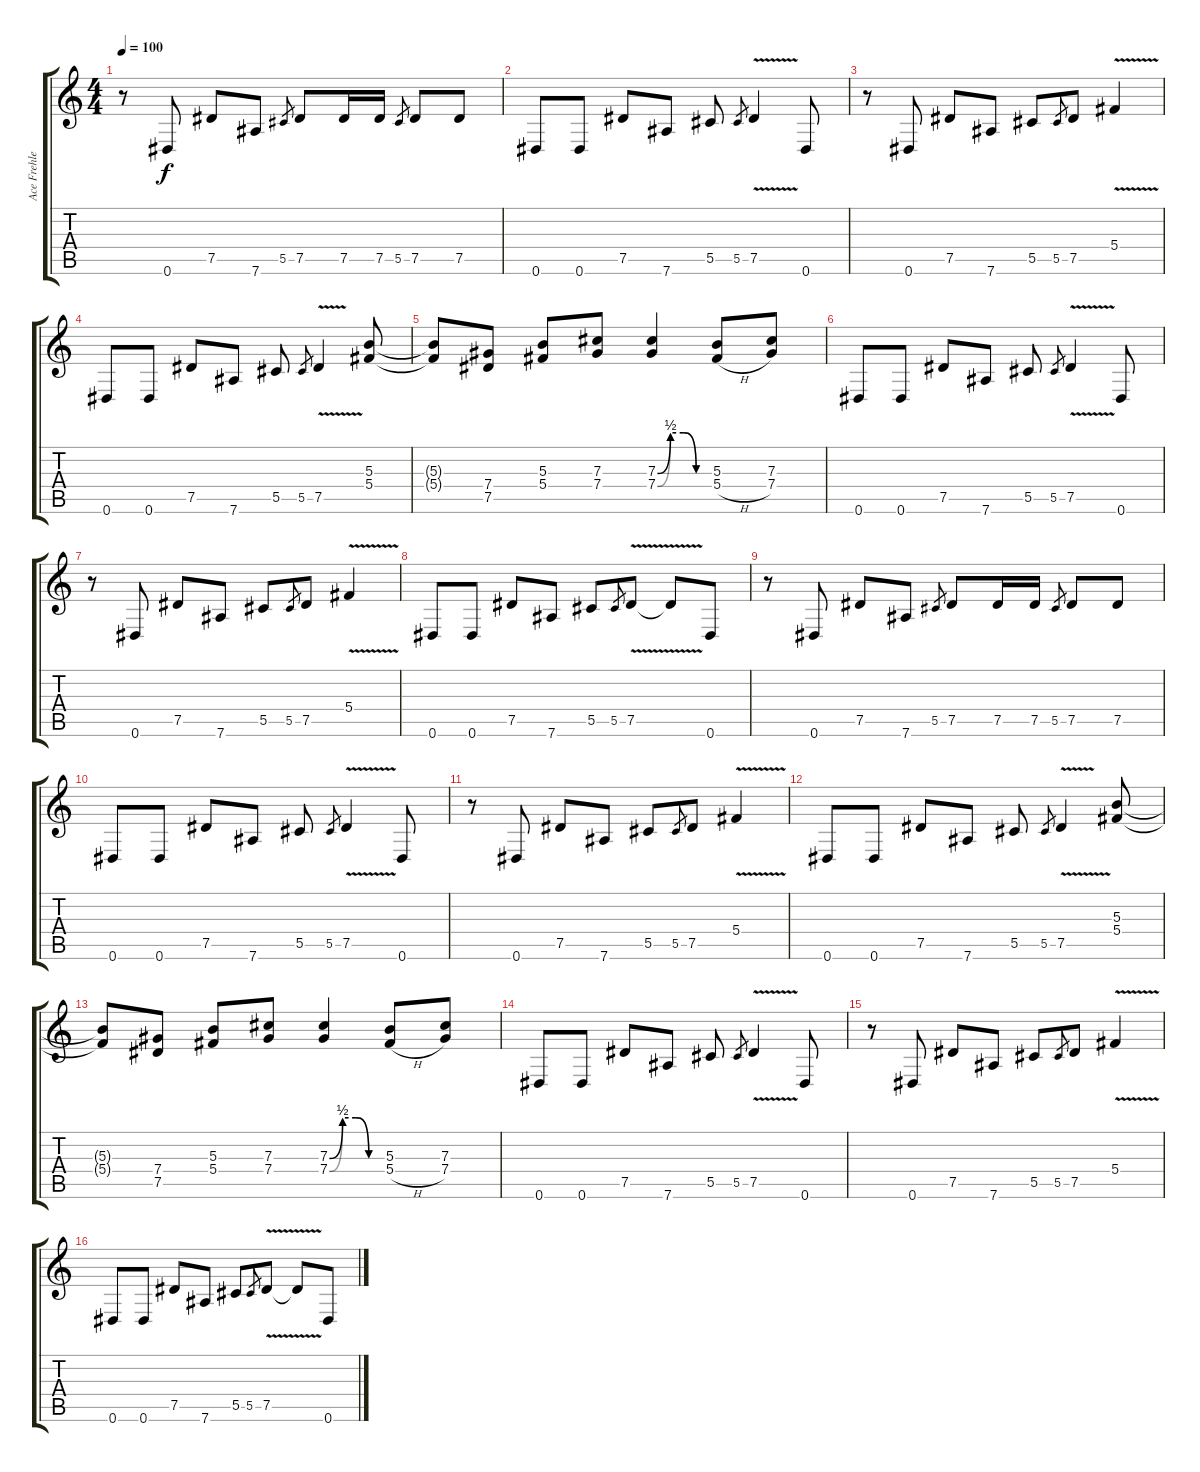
\track ("Ace Frehley" "Ace Frehle") {instrument overdrivenguitar}
\staff {score tabs}
\tuning (Eb4 Bb3 Gb3 Db3 Ab2 Eb2) {hide}
\ts (4 4)
\tempo 100
\clef g2
\ks c
r.8{dy f} 0.6.8 7.5.8 7.6.8 5.5.8{gr} 7.5.8 7.5.16 7.5.16 5.5.8{gr} 7.5.8 7.5.8 |
0.6.8 0.6.8 7.5.8 7.6.8 5.5.8 5.5.8{gr} 7.5{v}.4 0.6.8 |
r.8 0.6.8 7.5.8 7.6.8 5.5.8 5.5.8{gr} 7.5.8 5.4{v}.4 |
0.6.8 0.6.8 7.5.8 7.6.8 5.5.8 5.5.8{gr} 7.5{v}.4 (5.3 5.4).8 |
(5.3{t} 5.4{t}).8 (7.4 7.5).8 (5.3 5.4).8 (7.3 7.4).8 (7.3{be (custom 0 0 15 2 30 2 45 0 60 0)} 7.4{be (custom 0 0 15 2 30 2 45 0 60 0)}).4 (5.3 5.4{h}).8 (7.3 7.4).8 |
0.6.8 0.6.8 7.5.8 7.6.8 5.5.8 5.5.8{gr} 7.5{v}.4 0.6.8 |
r.8 0.6.8 7.5.8 7.6.8 5.5.8 5.5.8{gr} 7.5.8 5.4{v}.4 |
0.6.8 0.6.8 7.5.8 7.6.8 5.5.8 5.5.8{gr} 7.5{v}.8 7.5{t}.8 0.6.8 |
r.8 0.6.8 7.5.8 7.6.8 5.5.8{gr} 7.5.8 7.5.16 7.5.16 5.5.8{gr} 7.5.8 7.5.8 |
0.6.8 0.6.8 7.5.8 7.6.8 5.5.8 5.5.8{gr} 7.5{v}.4 0.6.8 |
r.8 0.6.8 7.5.8 7.6.8 5.5.8 5.5.8{gr} 7.5.8 5.4{v}.4 |
0.6.8 0.6.8 7.5.8 7.6.8 5.5.8 5.5.8{gr} 7.5{v}.4 (5.3 5.4).8 |
(5.3{t} 5.4{t}).8 (7.4 7.5).8 (5.3 5.4).8 (7.3 7.4).8 (7.3{be (custom 0 0 15 2 30 2 45 0 60 0)} 7.4{be (custom 0 0 15 2 30 2 45 0 60 0)}).4 (5.3 5.4{h}).8 (7.3 7.4).8 |
0.6.8 0.6.8 7.5.8 7.6.8 5.5.8 5.5.8{gr} 7.5{v}.4 0.6.8 |
r.8 0.6.8 7.5.8 7.6.8 5.5.8 5.5.8{gr} 7.5.8 5.4{v}.4 |
0.6.8 0.6.8 7.5.8 7.6.8 5.5.8 5.5.8{gr} 7.5{v}.8 7.5{t}.8 0.6.8
